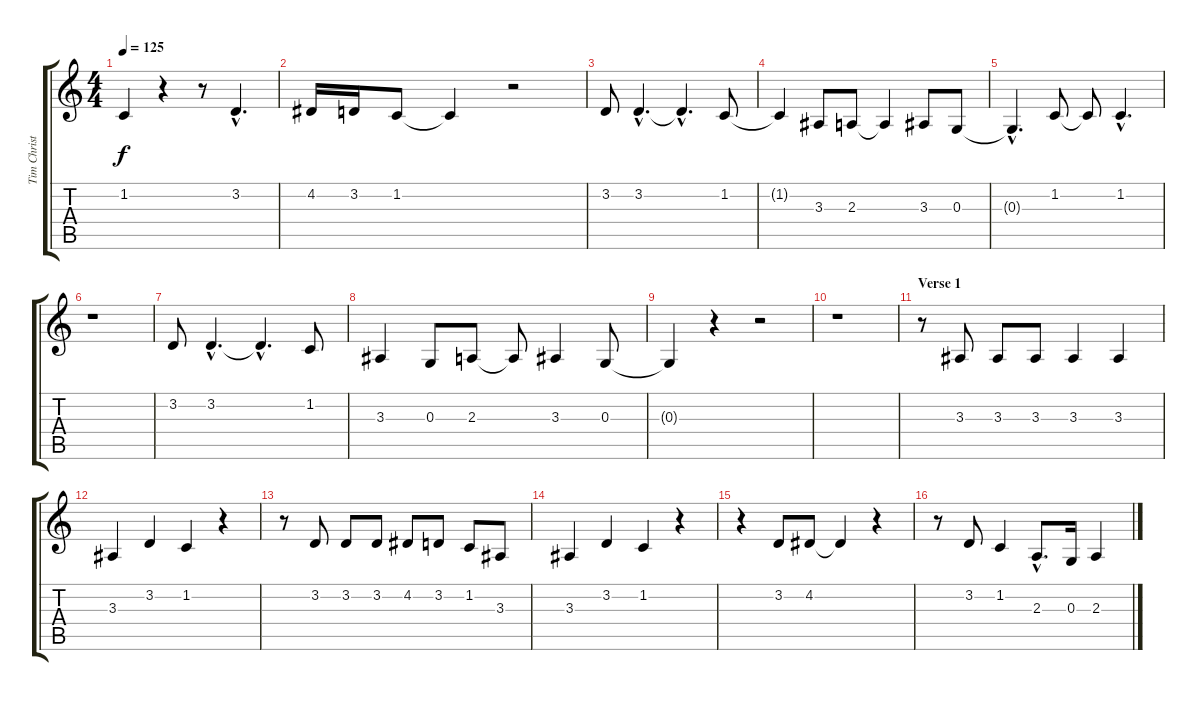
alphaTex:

\track ("Tim Christensen - Vocals" "Tim Christ") {instrument tenorsax}
\staff {score tabs}
\tuning (E4 B3 G3 D3 A2 E2) {hide}
\ts (4 4)
\tempo 125
\clef g2
\ks c
1.2{t}.4{dy f} r.4 r.8 3.2{hac}.4{d} |
4.2.16 3.2.16 1.2.8 1.2{t}.4 r.2 |
3.2.8 3.2{hac}.4{d} 3.2{hac t}.4{d} 1.2.8 |
1.2{t}.4 3.3.8 2.3.8 2.3{t}.4 3.3.8 0.3.8 |
0.3{hac t}.4{d} 1.2.8 1.2{t}.8 1.2{hac}.4{d} |
r.1 |
3.2.8 3.2{hac}.4{d} 3.2{hac t}.4{d} 1.2.8 |
3.3.4 0.3.8 2.3.8 2.3{t}.8 3.3.4 0.3.8 |
0.3{t}.4 r.4 r.2 |
r.1 |
\section ("" "Verse 1")
r.8 3.3.8 3.3.8 3.3.8 3.3.4 3.3.4 |
3.3.4 3.2.4 1.2.4 r.4 |
r.8 3.2.8 3.2.8 3.2.8 4.2.8 3.2.8 1.2.8 3.3.8 |
3.3.4 3.2.4 1.2.4 r.4 |
r.4 3.2.8 4.2.8 4.2{t}.4 r.4 |
r.8 3.2.8 1.2.4 2.3{hac}.8{d} 0.3.16 2.3.4
